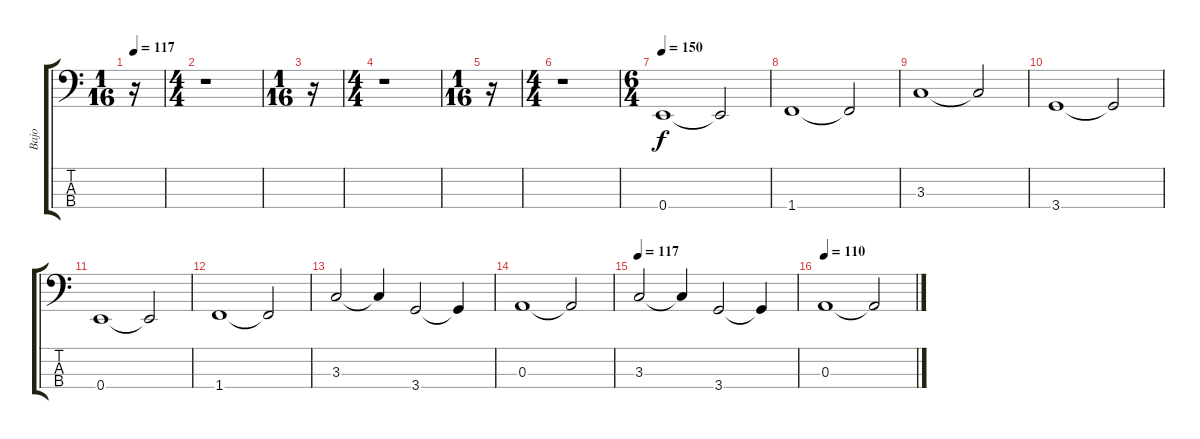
\track ("Bajo" "Bajo") {instrument electricbassfinger}
\staff {score tabs}
\tuning (G2 D2 A1 E1) {hide}
\ts (1 16)
\tempo 117
\clef f4
\ks c
r.16{dy f} |
\ts (4 4)
r.1 |
\ts (1 16)
r.16 |
\ts (4 4)
r.1 |
\ts (1 16)
r.16 |
\ts (4 4)
r.1 |
\ts (6 4)
\tempo 150
0.4.1 0.4{t}.2 |
1.4.1 1.4{t}.2 |
3.3.1 3.3{t}.2 |
3.4.1 3.4{t}.2 |
0.4.1 0.4{t}.2 |
1.4.1 1.4{t}.2 |
3.3.2 3.3{t}.4 3.4.2 3.4{t}.4 |
0.3.1 0.3{t}.2 |
\tempo 117
3.3.2 3.3{t}.4 3.4.2 3.4{t}.4 |
\tempo 110
0.3.1 0.3{t}.2
